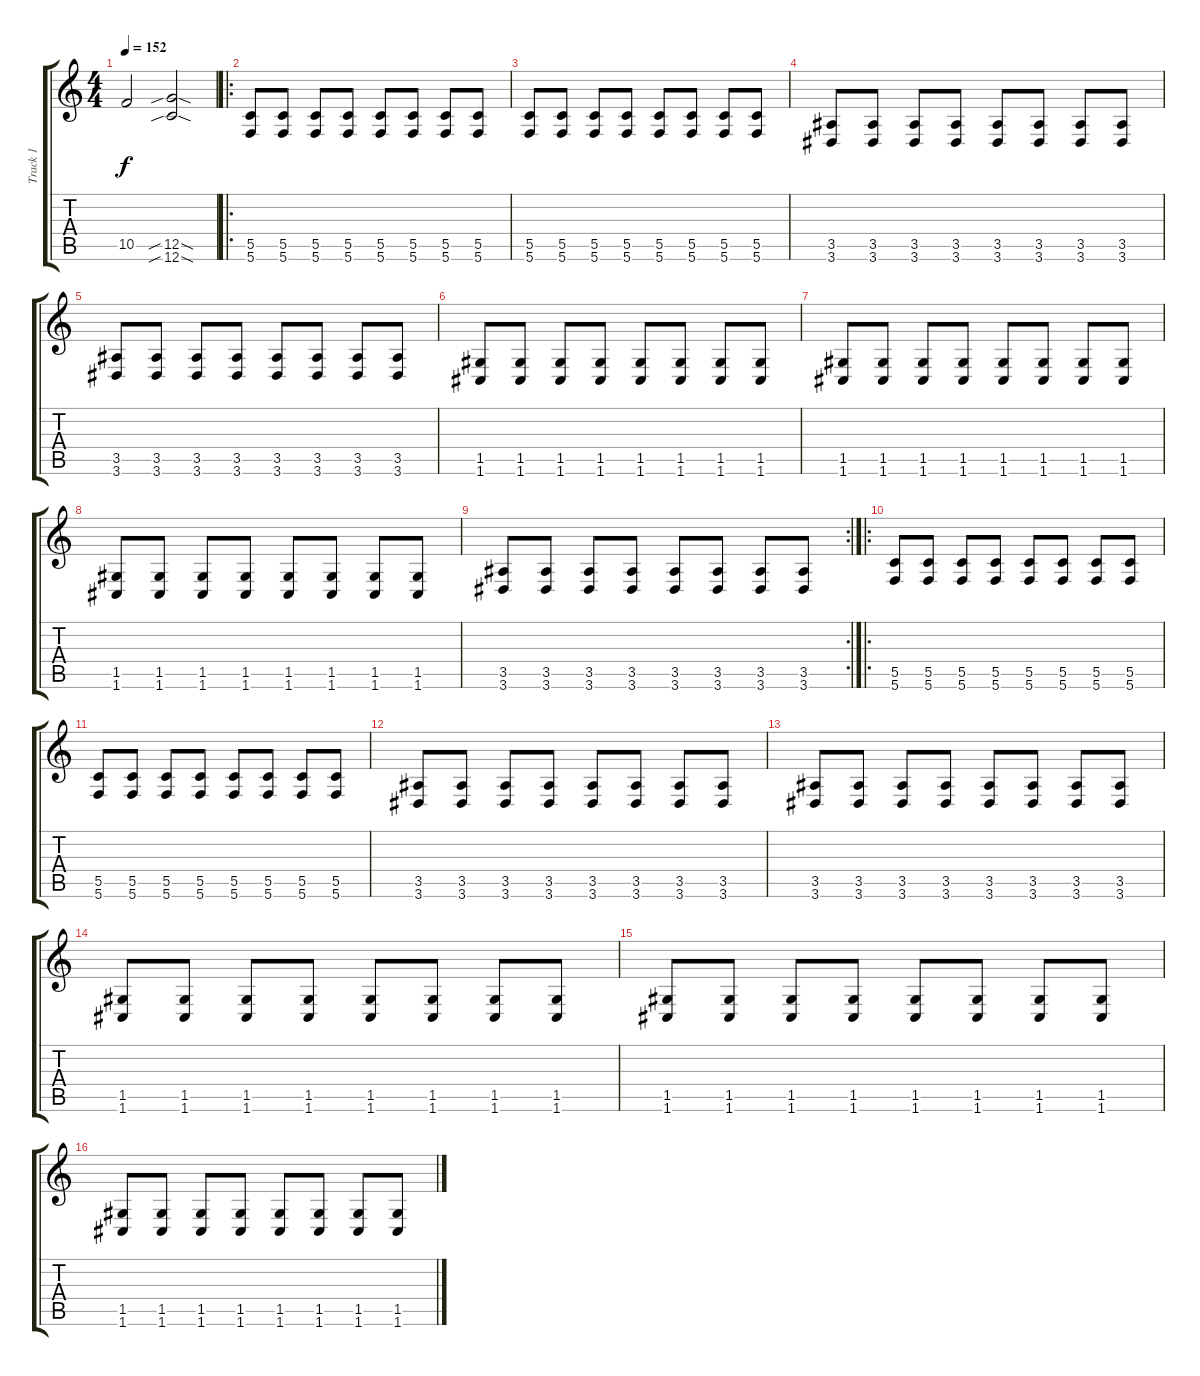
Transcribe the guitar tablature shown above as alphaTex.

\track ("Track 1" "Track 1") {instrument distortionguitar}
\staff {score tabs}
\tuning (D4 A3 F3 C3 G2 C2) {hide}
\ts (4 4)
\tempo 152
\clef g2
\ks c
10.5{t}.2{dy f} (12.5{sib sod} 12.6{sib sod}).2 |
\ro
(5.5 5.6).8 (5.5 5.6).8 (5.5 5.6).8 (5.5 5.6).8 (5.5 5.6).8 (5.5 5.6).8 (5.5 5.6).8 (5.5 5.6).8 |
(5.5 5.6).8 (5.5 5.6).8 (5.5 5.6).8 (5.5 5.6).8 (5.5 5.6).8 (5.5 5.6).8 (5.5 5.6).8 (5.5 5.6).8 |
(3.5 3.6).8 (3.5 3.6).8 (3.5 3.6).8 (3.5 3.6).8 (3.5 3.6).8 (3.5 3.6).8 (3.5 3.6).8 (3.5 3.6).8 |
(3.5 3.6).8 (3.5 3.6).8 (3.5 3.6).8 (3.5 3.6).8 (3.5 3.6).8 (3.5 3.6).8 (3.5 3.6).8 (3.5 3.6).8 |
(1.5 1.6).8 (1.5 1.6).8 (1.5 1.6).8 (1.5 1.6).8 (1.5 1.6).8 (1.5 1.6).8 (1.5 1.6).8 (1.5 1.6).8 |
(1.5 1.6).8 (1.5 1.6).8 (1.5 1.6).8 (1.5 1.6).8 (1.5 1.6).8 (1.5 1.6).8 (1.5 1.6).8 (1.5 1.6).8 |
(1.5 1.6).8 (1.5 1.6).8 (1.5 1.6).8 (1.5 1.6).8 (1.5 1.6).8 (1.5 1.6).8 (1.5 1.6).8 (1.5 1.6).8 |
\rc 2
(3.5 3.6).8 (3.5 3.6).8 (3.5 3.6).8 (3.5 3.6).8 (3.5 3.6).8 (3.5 3.6).8 (3.5 3.6).8 (3.5 3.6).8 |
\ro
(5.5 5.6).8 (5.5 5.6).8 (5.5 5.6).8 (5.5 5.6).8 (5.5 5.6).8 (5.5 5.6).8 (5.5 5.6).8 (5.5 5.6).8 |
(5.5 5.6).8 (5.5 5.6).8 (5.5 5.6).8 (5.5 5.6).8 (5.5 5.6).8 (5.5 5.6).8 (5.5 5.6).8 (5.5 5.6).8 |
(3.5 3.6).8 (3.5 3.6).8 (3.5 3.6).8 (3.5 3.6).8 (3.5 3.6).8 (3.5 3.6).8 (3.5 3.6).8 (3.5 3.6).8 |
(3.5 3.6).8 (3.5 3.6).8 (3.5 3.6).8 (3.5 3.6).8 (3.5 3.6).8 (3.5 3.6).8 (3.5 3.6).8 (3.5 3.6).8 |
(1.5 1.6).8 (1.5 1.6).8 (1.5 1.6).8 (1.5 1.6).8 (1.5 1.6).8 (1.5 1.6).8 (1.5 1.6).8 (1.5 1.6).8 |
(1.5 1.6).8 (1.5 1.6).8 (1.5 1.6).8 (1.5 1.6).8 (1.5 1.6).8 (1.5 1.6).8 (1.5 1.6).8 (1.5 1.6).8 |
(1.5 1.6).8 (1.5 1.6).8 (1.5 1.6).8 (1.5 1.6).8 (1.5 1.6).8 (1.5 1.6).8 (1.5 1.6).8 (1.5 1.6).8
